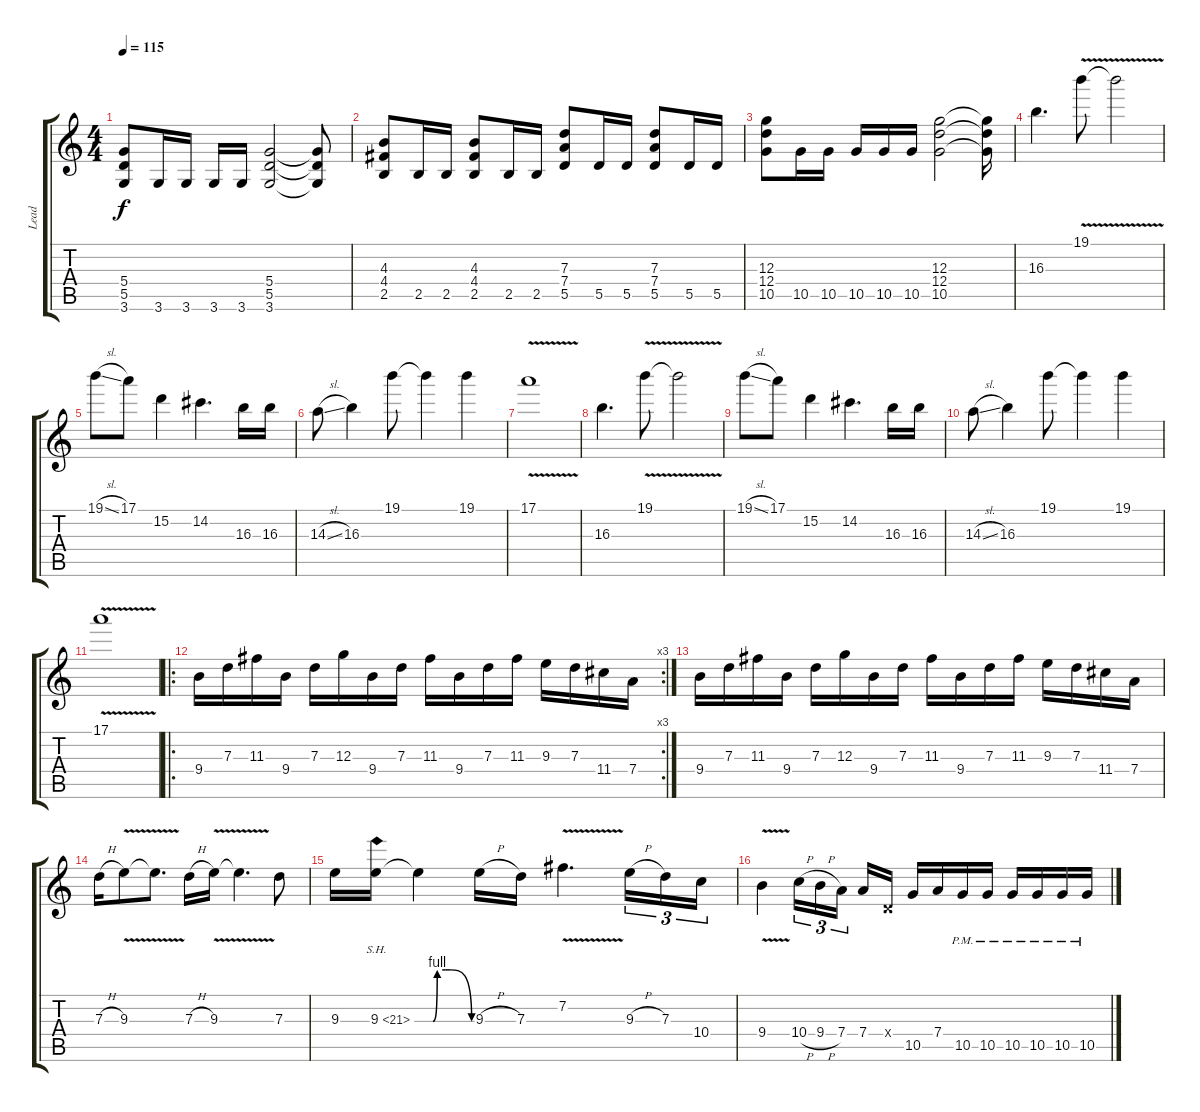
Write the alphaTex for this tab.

\track ("Lead" "Lead") {instrument distortionguitar}
\staff {score tabs}
\tuning (E4 B3 G3 D3 A2 E2) {hide}
\ts (4 4)
\tempo 115
\clef g2
\ks c
(5.4 5.5 3.6).8{dy f} 3.6.16 3.6.16 3.6.16 3.6.16 (5.4 5.5 3.6).2 (5.4{t} 5.5{t} 3.6{t}).8 |
(4.3 4.4 2.5).8 2.5.16 2.5.16 (4.3 4.4 2.5).8 2.5.16 2.5.16 (7.3 7.4 5.5).8 5.5.16 5.5.16 (7.3 7.4 5.5).8 5.5.16 5.5.16 |
(12.3 12.4 10.5).8 10.5.16 10.5.16 10.5.16 10.5.16 10.5.16 (12.3 12.4 10.5).2 (12.3{t} 12.4{t} 10.5{t}).16 |
16.3.4{d volume 8} 19.1{v}.8 19.1{t}.2 |
19.1{sl}.8 17.1.8 15.2.4 14.2.4{d} 16.3.16 16.3.16 |
14.3{sl}.8 16.3.4 19.1.8 19.1{t}.4 19.1.4 |
17.1{v}.1 |
16.3.4{d} 19.1{v}.8 19.1{t}.2 |
19.1{sl}.8 17.1.8 15.2.4 14.2.4{d} 16.3.16 16.3.16 |
14.3{sl}.8 16.3.4 19.1.8 19.1{t}.4 19.1.4 |
17.1{v}.1 |
\ro
\rc 3
9.4.16 7.3.16 11.3.16 9.4.16 7.3.16 12.3.16 9.4.16 7.3.16 11.3.16 9.4.16 7.3.16 11.3.16 9.3.16 7.3.16 11.4.16 7.4.16 |
9.4.16 7.3.16 11.3.16 9.4.16 7.3.16 12.3.16 9.4.16 7.3.16 11.3.16 9.4.16 7.3.16 11.3.16 9.3.16 7.3.16 11.4.16 7.4.16 |
7.3{h}.16{volume 14} 9.3{v}.8 9.3{t}.8{d} 7.3{h}.16 9.3{v}.16 9.3{t}.4{d} 7.3.8 |
9.3.16 9.3{sh 12}.16 9.3{be (custom 0 0 10 0 15 0 20 4 30 4 35 4 60 0) t}.4 9.3{h}.16 7.3.16 7.2{v}.4{d} 9.3{h}.16{tu (3 2)} 7.3.16{tu (3 2)} 10.4.16{tu (3 2)} |
9.4{v}.4 10.4{h}.16{tu (3 2)} 9.4{h}.16{tu (3 2)} 7.4.16{tu (3 2)} 7.4.16 0.4{x}.16 10.5.16 7.4.16 10.5{pm}.16 10.5{pm}.16 10.5{pm}.16 10.5{pm}.16 10.5{pm}.16 10.5{pm}.16
